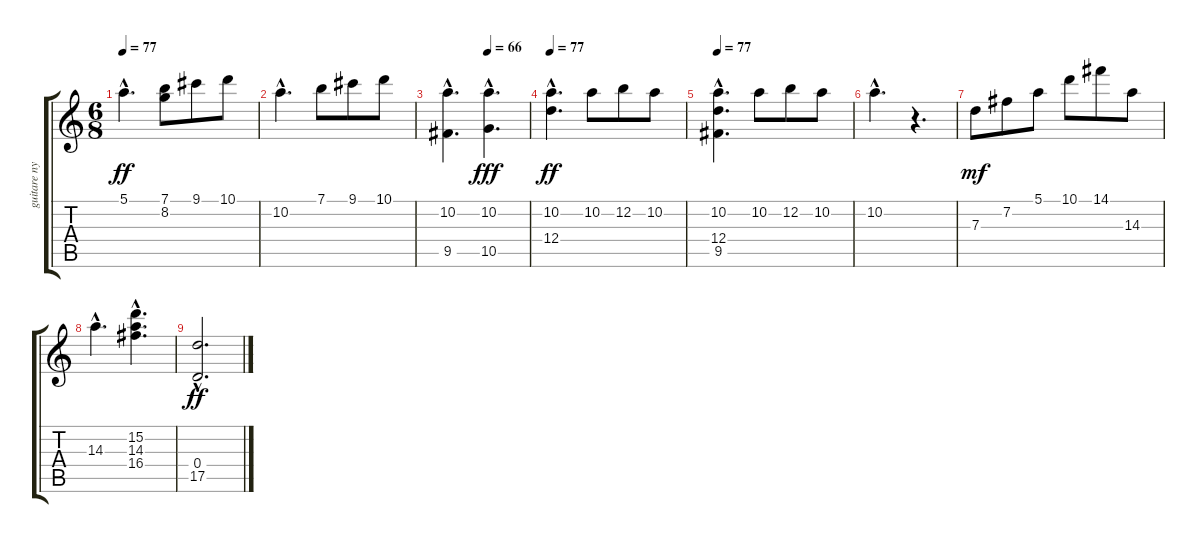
\track ("guitare nylon" "guitare ny") {instrument acousticguitarnylon}
\staff {score tabs}
\tuning (E4 B3 G3 D3 A2 E2) {hide}
\ts (6 8)
\tempo 77
\clef g2
\ks c
5.1{hac}.4{d dy ff} (7.1 8.2).8 9.1.8 10.1.8 |
10.2{hac}.4{d} 7.1.8 9.1.8 10.1.8 |
\tempo (66 0.5)
(10.2{hac} 9.5{hac}).4{d} (10.2{hac} 10.5{hac}).4{d dy fff} |
\tempo 77
(10.2{hac} 12.4{hac}).4{d dy ff} 10.2.8 12.2.8 10.2.8 |
\tempo 77
(10.2{hac} 12.4{hac} 9.5{hac}).4{d} 10.2.8 12.2.8 10.2.8 |
10.2{hac}.4{d} r.4{d} |
7.3.8{dy mf} 7.2.8 5.1.8 10.1.8 14.1.8 14.3.8 |
14.3{hac}.4{d} (15.2{hac} 14.3{hac} 16.4{hac}).4{d} |
(0.4{hac} 17.5{hac}).2{d dy ff}
